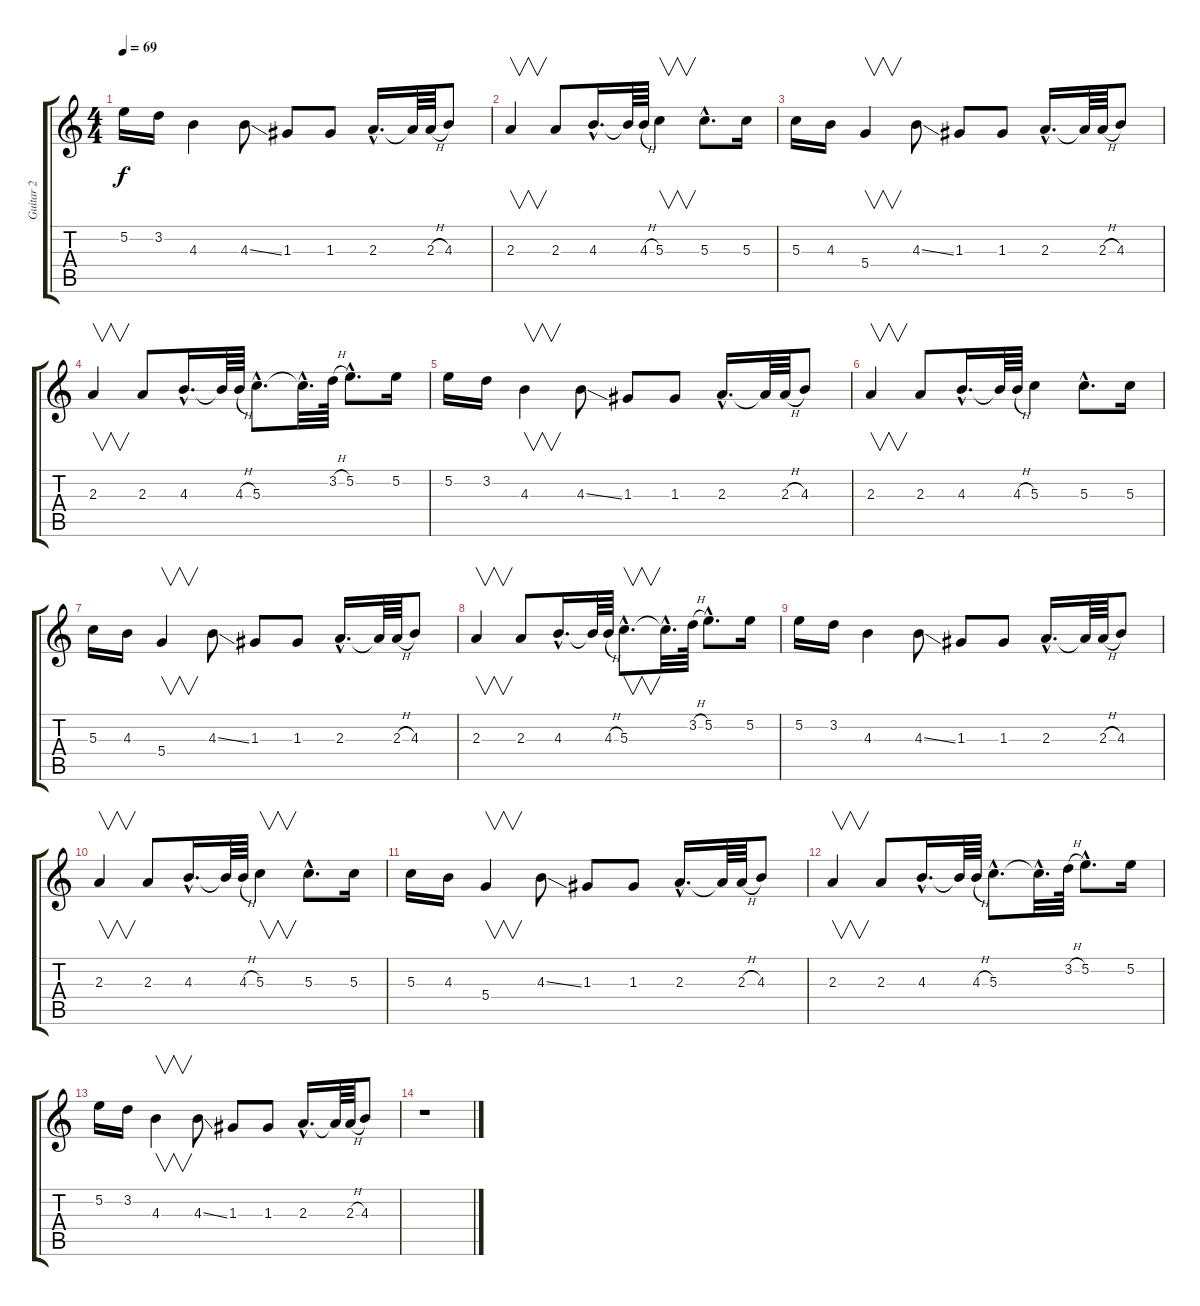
\track ("Guitar 2" "Guitar 2") {instrument acousticguitarnylon}
\staff {score tabs}
\tuning (E4 B3 G3 D3 A2 E2) {hide}
\ts (4 4)
\tempo 69
\clef g2
\ks c
5.2.16{dy f} 3.2.16 4.3.4 4.3{ss}.8 1.3.8 1.3.8 2.3{hac}.16{d} 2.3{t}.64 2.3{h}.64 4.3.8 |
2.3.4{v} 2.3.8 4.3{hac}.16{d} 4.3{t}.64 4.3{h}.64 5.3.4{v} 5.3{hac}.8{d} 5.3.16 |
5.3.16 4.3.16 5.4.4{v} 4.3{ss}.8 1.3.8 1.3.8 2.3{hac}.16{d} 2.3{t}.64 2.3{h}.64 4.3.8 |
2.3.4{v} 2.3.8 4.3{hac}.16{d} 4.3{t}.64 4.3{h}.64 5.3{hac}.8{d} 5.3{hac t}.32{d} 3.2{h}.64 5.2{hac}.8{d} 5.2.16 |
5.2.16 3.2.16 4.3.4{v} 4.3{ss}.8 1.3.8 1.3.8 2.3{hac}.16{d} 2.3{t}.64 2.3{h}.64 4.3.8 |
2.3.4{v} 2.3.8 4.3{hac}.16{d} 4.3{t}.64 4.3{h}.64 5.3.4 5.3{hac}.8{d} 5.3.16 |
5.3.16 4.3.16 5.4.4{v} 4.3{ss}.8 1.3.8 1.3.8 2.3{hac}.16{d} 2.3{t}.64 2.3{h}.64 4.3.8 |
2.3.4{v} 2.3.8 4.3{hac}.16{d} 4.3{t}.64 4.3{h}.64 5.3{hac}.8{v d} 5.3{hac t}.32{d} 3.2{h}.64 5.2{hac}.8{d} 5.2.16 |
5.2.16 3.2.16 4.3.4 4.3{ss}.8 1.3.8 1.3.8 2.3{hac}.16{d} 2.3{t}.64 2.3{h}.64 4.3.8 |
2.3.4{v} 2.3.8 4.3{hac}.16{d} 4.3{t}.64 4.3{h}.64 5.3.4{v} 5.3{hac}.8{d} 5.3.16 |
5.3.16 4.3.16 5.4.4{v} 4.3{ss}.8 1.3.8 1.3.8 2.3{hac}.16{d} 2.3{t}.64 2.3{h}.64 4.3.8 |
2.3.4{v} 2.3.8 4.3{hac}.16{d} 4.3{t}.64 4.3{h}.64 5.3{hac}.8{d} 5.3{hac t}.32{d} 3.2{h}.64 5.2{hac}.8{d} 5.2.16 |
5.2.16 3.2.16 4.3.4{v} 4.3{ss}.8 1.3.8 1.3.8 2.3{hac}.16{d} 2.3{t}.64 2.3{h}.64 4.3.8 |
r.1
